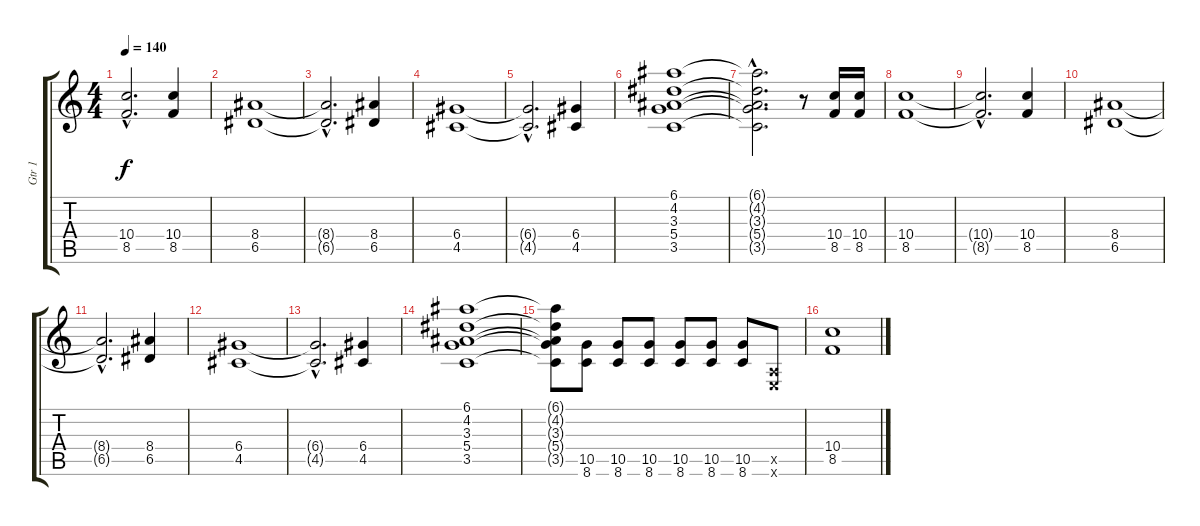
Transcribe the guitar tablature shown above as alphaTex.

\track ("Gtr 1" "Gtr 1") {instrument distortionguitar}
\staff {score tabs}
\tuning (E4 B3 G3 D3 A2 E2) {hide}
\ts (4 4)
\tempo 140
\clef g2
\ks c
(10.4{hac t} 8.5{hac t}).2{d dy f} (10.4 8.5).4 |
(8.4 6.5).1 |
(8.4{hac t} 6.5{hac t}).2{d} (8.4 6.5).4 |
(6.4 4.5).1 |
(6.4{hac t} 4.5{hac t}).2{d} (6.4 4.5).4 |
(6.1 4.2 3.3 5.4 3.5).1 |
(6.1{hac t} 4.2{hac t} 3.3{hac t} 5.4{hac t} 3.5{hac t}).2{d} r.8 (10.4 8.5).16 (10.4 8.5).16 |
(10.4 8.5).1 |
(10.4{hac t} 8.5{hac t}).2{d} (10.4 8.5).4 |
(8.4 6.5).1 |
(8.4{hac t} 6.5{hac t}).2{d} (8.4 6.5).4 |
(6.4 4.5).1 |
(6.4{hac t} 4.5{hac t}).2{d} (6.4 4.5).4 |
(6.1 4.2 3.3 5.4 3.5).1 |
(6.1{t} 4.2{t} 3.3{t} 5.4{t} 3.5{t}).8 (10.5 8.6).8 (10.5 8.6).8 (10.5 8.6).8 (10.5 8.6).8 (10.5 8.6).8 (10.5 8.6).8 (0.5{x} 0.6{x}).8 |
(10.4 8.5).1
